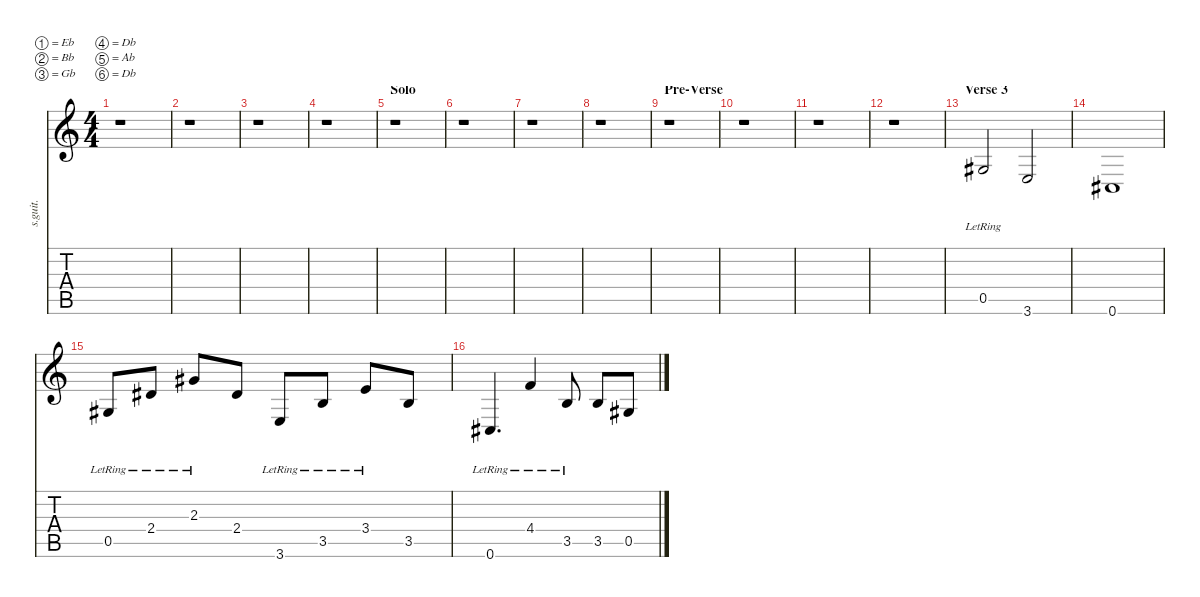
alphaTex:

\defaultSystemsLayout 4
\hideDynamics
\bracketExtendMode nobrackets
\track ("Kurt Cobain - Overdubs" "s.guit.") {instrument electricguitarclean}
\staff {score tabs}
\tuning (Eb4 Bb3 Gb3 Db3 Ab2 Db2)
\ts (4 4)
\tempo (100 hide)
\clef g2
\ks c
r.1{dy mf} |
r.1 |
r.1 |
r.1 |
\section ("" "Solo")
r.1 |
r.1 |
r.1 |
r.1 |
\section ("" "Pre-Verse")
r.1 |
r.1 |
r.1 |
r.1 |
\section ("" "Verse 3")
0.5{lr acc #}.2{lyrics (0 "") lyrics (1 "") lyrics (2 "") lyrics (3 "") lyrics (4 "")} 3.6.2{lyrics (0 "") lyrics (1 "") lyrics (2 "") lyrics (3 "") lyrics (4 "")} |
0.6{acc #}.1{lyrics (0 "") lyrics (1 "") lyrics (2 "") lyrics (3 "") lyrics (4 "")} |
0.5{lr acc #}.8{lyrics (0 "") lyrics (1 "") lyrics (2 "") lyrics (3 "") lyrics (4 "")} 2.4{lr acc #}.8{lyrics (0 "") lyrics (1 "") lyrics (2 "") lyrics (3 "") lyrics (4 "")} 2.3{lr acc #}.8{lyrics (0 "") lyrics (1 "") lyrics (2 "") lyrics (3 "") lyrics (4 "")} 2.4{acc #}.8{lyrics (0 "") lyrics (1 "") lyrics (2 "") lyrics (3 "") lyrics (4 "")} 3.6{lr}.8{lyrics (0 "") lyrics (1 "") lyrics (2 "") lyrics (3 "") lyrics (4 "")} 3.5{lr}.8{lyrics (0 "") lyrics (1 "") lyrics (2 "") lyrics (3 "") lyrics (4 "")} 3.4{lr}.8{lyrics (0 "") lyrics (1 "") lyrics (2 "") lyrics (3 "") lyrics (4 "")} 3.5.8{lyrics (0 "") lyrics (1 "") lyrics (2 "") lyrics (3 "") lyrics (4 "")} |
0.6{lr acc #}.4{d lyrics (0 "") lyrics (1 "") lyrics (2 "") lyrics (3 "") lyrics (4 "")} 4.4{lr}.4{lyrics (0 "") lyrics (1 "") lyrics (2 "") lyrics (3 "") lyrics (4 "")} 3.5{lr}.8{lyrics (0 "") lyrics (1 "") lyrics (2 "") lyrics (3 "") lyrics (4 "")} 3.5.8{lyrics (0 "") lyrics (1 "") lyrics (2 "") lyrics (3 "") lyrics (4 "")} 0.5{acc #}.8{lyrics (0 "") lyrics (1 "") lyrics (2 "") lyrics (3 "") lyrics (4 "")}
